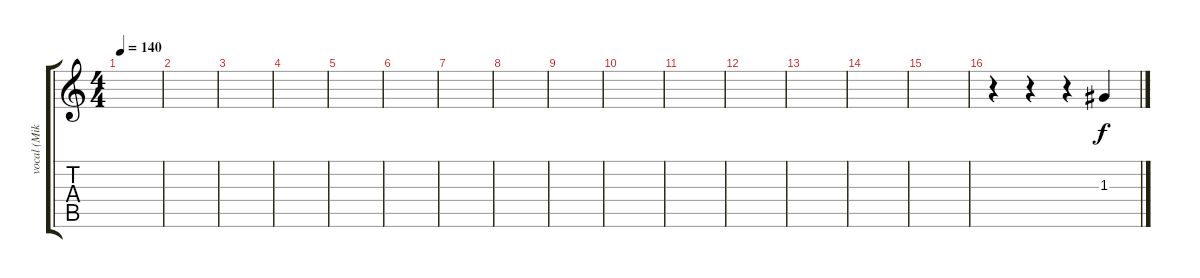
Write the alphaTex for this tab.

\track ("vocal (Mike)" "vocal (Mik") {instrument acousticguitarnylon}
\staff {score tabs}
\tuning (E4 B3 G3 D3 A2 E2) {hide}
\ts (4 4)
\tempo 140
\clef g2
\ks c
|
|
|
|
|
|
|
|
|
|
|
|
|
|
|
r.4 r.4 r.4 1.3.4
